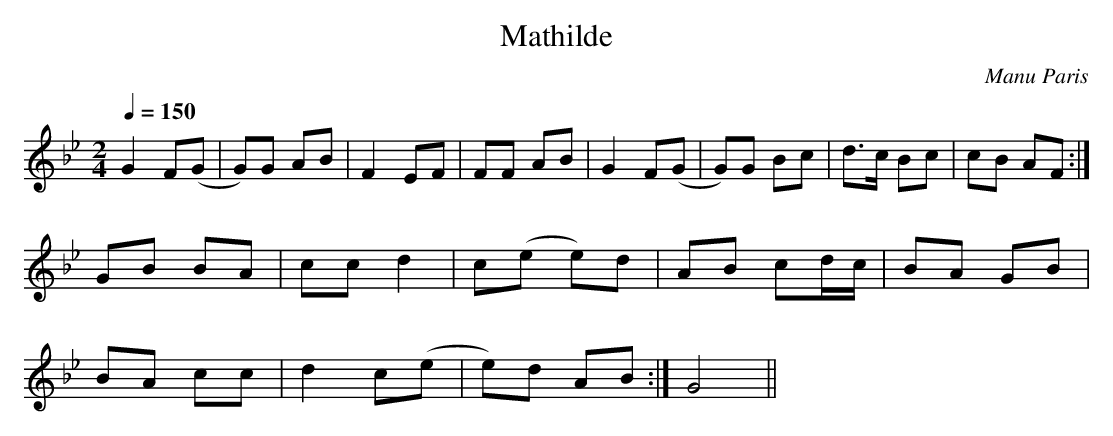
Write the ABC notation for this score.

X:1
T:Mathilde
C:Manu Paris
Q:1/4=150
M:2/4
K:Bb
G4 F2(G2|G2)G2 A2B2|F4 E2F2|F2F2 A2B2|G4 F2(G2|G2)G2 B2c2|d3c B2c2|c2B2 A2F2:|
G2B2 B2A2|c2c2 d4|c2(e2 e2)d2|A2B2 c2dc|B2A2 G2B2|
B2A2 c2c2|d4 c2(e2 |e2)d2 A2B2:|G8||
